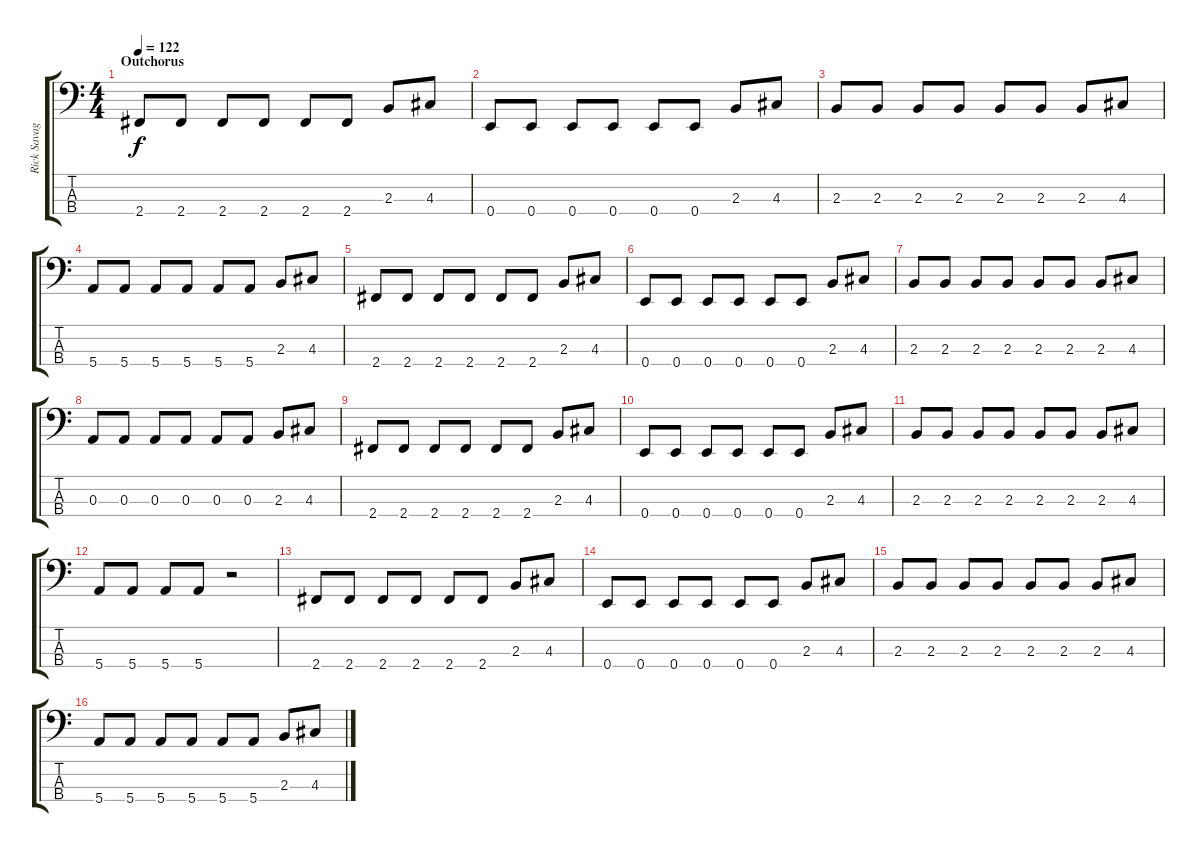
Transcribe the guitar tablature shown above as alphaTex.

\track ("Rick Savage" "Rick Savag") {instrument electricbassfinger}
\staff {score tabs}
\tuning (G2 D2 A1 E1) {hide}
\ts (4 4)
\section ("" "Outchorus")
\tempo 122
\clef f4
\ks c
2.4.8{dy f} 2.4.8 2.4.8 2.4.8 2.4.8 2.4.8 2.3.8 4.3.8 |
0.4.8 0.4.8 0.4.8 0.4.8 0.4.8 0.4.8 2.3.8 4.3.8 |
2.3.8 2.3.8 2.3.8 2.3.8 2.3.8 2.3.8 2.3.8 4.3.8 |
5.4.8 5.4.8 5.4.8 5.4.8 5.4.8 5.4.8 2.3.8 4.3.8 |
2.4.8 2.4.8 2.4.8 2.4.8 2.4.8 2.4.8 2.3.8 4.3.8 |
0.4.8 0.4.8 0.4.8 0.4.8 0.4.8 0.4.8 2.3.8 4.3.8 |
2.3.8 2.3.8 2.3.8 2.3.8 2.3.8 2.3.8 2.3.8 4.3.8 |
0.3.8 0.3.8 0.3.8 0.3.8 0.3.8 0.3.8 2.3.8 4.3.8 |
2.4.8 2.4.8 2.4.8 2.4.8 2.4.8 2.4.8 2.3.8 4.3.8 |
0.4.8 0.4.8 0.4.8 0.4.8 0.4.8 0.4.8 2.3.8 4.3.8 |
2.3.8 2.3.8 2.3.8 2.3.8 2.3.8 2.3.8 2.3.8 4.3.8 |
5.4.8 5.4.8 5.4.8 5.4.8 r.2 |
2.4.8 2.4.8 2.4.8 2.4.8 2.4.8 2.4.8 2.3.8 4.3.8 |
0.4.8 0.4.8 0.4.8 0.4.8 0.4.8 0.4.8 2.3.8 4.3.8 |
2.3.8 2.3.8 2.3.8 2.3.8 2.3.8 2.3.8 2.3.8 4.3.8 |
5.4.8 5.4.8 5.4.8 5.4.8 5.4.8 5.4.8 2.3.8 4.3.8
